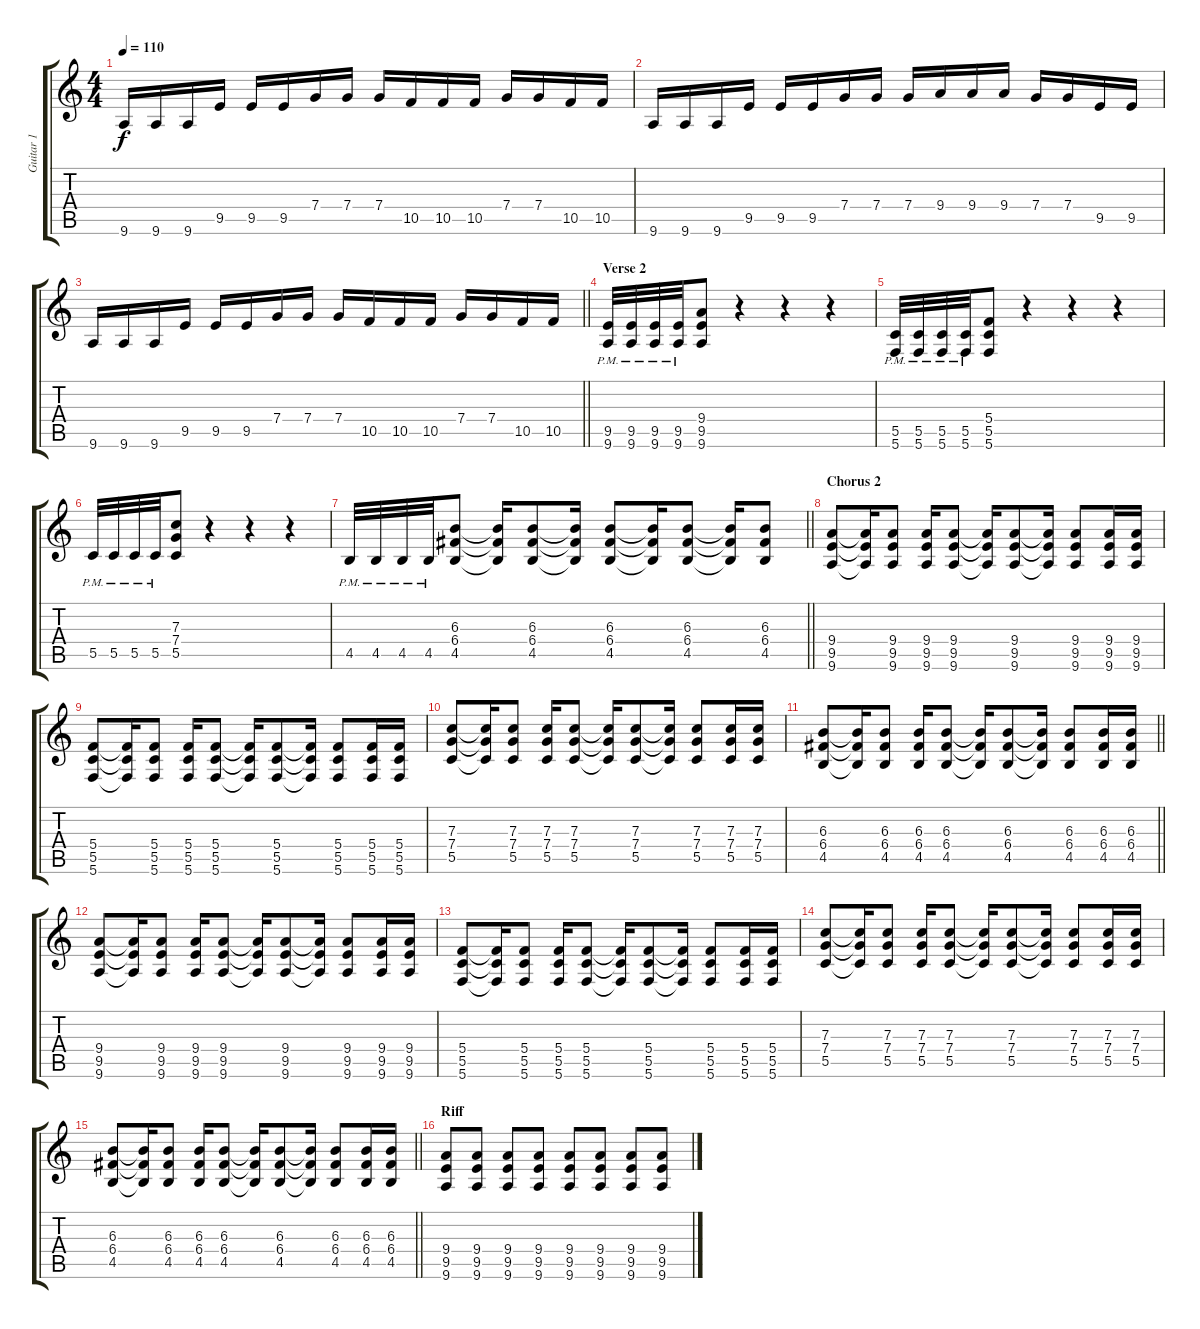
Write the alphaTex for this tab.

\track ("Guitar 1" "Guitar 1") {instrument distortionguitar}
\staff {score tabs}
\tuning (D4 A3 F3 C3 G2 C2) {hide}
\ts (4 4)
\tempo 110
\clef g2
\ks c
9.6.16{dy f} 9.6.16 9.6.16 9.5.16 9.5.16 9.5.16 7.4.16 7.4.16 7.4.16 10.5.16 10.5.16 10.5.16 7.4.16 7.4.16 10.5.16 10.5.16 |
9.6.16 9.6.16 9.6.16 9.5.16 9.5.16 9.5.16 7.4.16 7.4.16 7.4.16 9.4.16 9.4.16 9.4.16 7.4.16 7.4.16 9.5.16 9.5.16 |
\barLineRight lightlight
9.6.16 9.6.16 9.6.16 9.5.16 9.5.16 9.5.16 7.4.16 7.4.16 7.4.16 10.5.16 10.5.16 10.5.16 7.4.16 7.4.16 10.5.16 10.5.16 |
\section ("" "Verse 2")
(9.5{pm} 9.6{pm}).32{balance 0} (9.5{pm} 9.6{pm}).32 (9.5{pm} 9.6{pm}).32 (9.5{pm} 9.6{pm}).32 (9.4 9.5 9.6).8 r.4 r.4 r.4 |
(5.5{pm} 5.6{pm}).32 (5.5{pm} 5.6{pm}).32 (5.5{pm} 5.6{pm}).32 (5.5{pm} 5.6{pm}).32 (5.4 5.5 5.6).8 r.4 r.4 r.4 |
5.5{pm}.32 5.5{pm}.32 5.5{pm}.32 5.5{pm}.32 (7.3 7.4 5.5).8 r.4 r.4 r.4 |
\barLineRight lightlight
4.5{pm}.32 4.5{pm}.32 4.5{pm}.32 4.5{pm}.32 (6.3 6.4 4.5).8 (6.3{t} 6.4{t} 4.5{t}).16 (6.3 6.4 4.5).8 (6.3{t} 6.4{t} 4.5{t}).16 (6.3 6.4 4.5).8 (6.3{t} 6.4{t} 4.5{t}).16 (6.3 6.4 4.5).8 (6.3{t} 6.4{t} 4.5{t}).16 (6.3 6.4 4.5).8 |
\section ("" "Chorus 2")
(9.4 9.5 9.6).8 (9.4{t} 9.5{t} 9.6{t}).16 (9.4 9.5 9.6).8 (9.4 9.5 9.6).16 (9.4 9.5 9.6).8 (9.4{t} 9.5{t} 9.6{t}).16 (9.4 9.5 9.6).8 (9.4{t} 9.5{t} 9.6{t}).16 (9.4 9.5 9.6).8 (9.4 9.5 9.6).16 (9.4 9.5 9.6).16 |
(5.4 5.5 5.6).8 (5.4{t} 5.5{t} 5.6{t}).16 (5.4 5.5 5.6).8 (5.4 5.5 5.6).16 (5.4 5.5 5.6).8 (5.4{t} 5.5{t} 5.6{t}).16 (5.4 5.5 5.6).8 (5.4{t} 5.5{t} 5.6{t}).16 (5.4 5.5 5.6).8 (5.4 5.5 5.6).16 (5.4 5.5 5.6).16 |
(7.3 7.4 5.5).8 (7.3{t} 7.4{t} 5.5{t}).16 (7.3 7.4 5.5).8 (7.3 7.4 5.5).16 (7.3 7.4 5.5).8 (7.3{t} 7.4{t} 5.5{t}).16 (7.3 7.4 5.5).8 (7.3{t} 7.4{t} 5.5{t}).16 (7.3 7.4 5.5).8 (7.3 7.4 5.5).16 (7.3 7.4 5.5).16 |
\barLineRight lightlight
(6.3 6.4 4.5).8 (6.3{t} 6.4{t} 4.5{t}).16 (6.3 6.4 4.5).8 (6.3 6.4 4.5).16 (6.3 6.4 4.5).8 (6.3{t} 6.4{t} 4.5{t}).16 (6.3 6.4 4.5).8 (6.3{t} 6.4{t} 4.5{t}).16 (6.3 6.4 4.5).8 (6.3 6.4 4.5).16 (6.3 6.4 4.5).16 |
(9.4 9.5 9.6).8 (9.4{t} 9.5{t} 9.6{t}).16 (9.4 9.5 9.6).8 (9.4 9.5 9.6).16 (9.4 9.5 9.6).8 (9.4{t} 9.5{t} 9.6{t}).16 (9.4 9.5 9.6).8 (9.4{t} 9.5{t} 9.6{t}).16 (9.4 9.5 9.6).8 (9.4 9.5 9.6).16 (9.4 9.5 9.6).16 |
(5.4 5.5 5.6).8 (5.4{t} 5.5{t} 5.6{t}).16 (5.4 5.5 5.6).8 (5.4 5.5 5.6).16 (5.4 5.5 5.6).8 (5.4{t} 5.5{t} 5.6{t}).16 (5.4 5.5 5.6).8 (5.4{t} 5.5{t} 5.6{t}).16 (5.4 5.5 5.6).8 (5.4 5.5 5.6).16 (5.4 5.5 5.6).16 |
(7.3 7.4 5.5).8 (7.3{t} 7.4{t} 5.5{t}).16 (7.3 7.4 5.5).8 (7.3 7.4 5.5).16 (7.3 7.4 5.5).8 (7.3{t} 7.4{t} 5.5{t}).16 (7.3 7.4 5.5).8 (7.3{t} 7.4{t} 5.5{t}).16 (7.3 7.4 5.5).8 (7.3 7.4 5.5).16 (7.3 7.4 5.5).16 |
\barLineRight lightlight
(6.3 6.4 4.5).8 (6.3{t} 6.4{t} 4.5{t}).16 (6.3 6.4 4.5).8 (6.3 6.4 4.5).16 (6.3 6.4 4.5).8 (6.3{t} 6.4{t} 4.5{t}).16 (6.3 6.4 4.5).8 (6.3{t} 6.4{t} 4.5{t}).16 (6.3 6.4 4.5).8 (6.3 6.4 4.5).16 (6.3 6.4 4.5).16 |
\section ("" "Riff")
(9.4 9.5 9.6).8 (9.4 9.5 9.6).8 (9.4 9.5 9.6).8 (9.4 9.5 9.6).8 (9.4 9.5 9.6).8 (9.4 9.5 9.6).8 (9.4 9.5 9.6).8 (9.4 9.5 9.6).8
